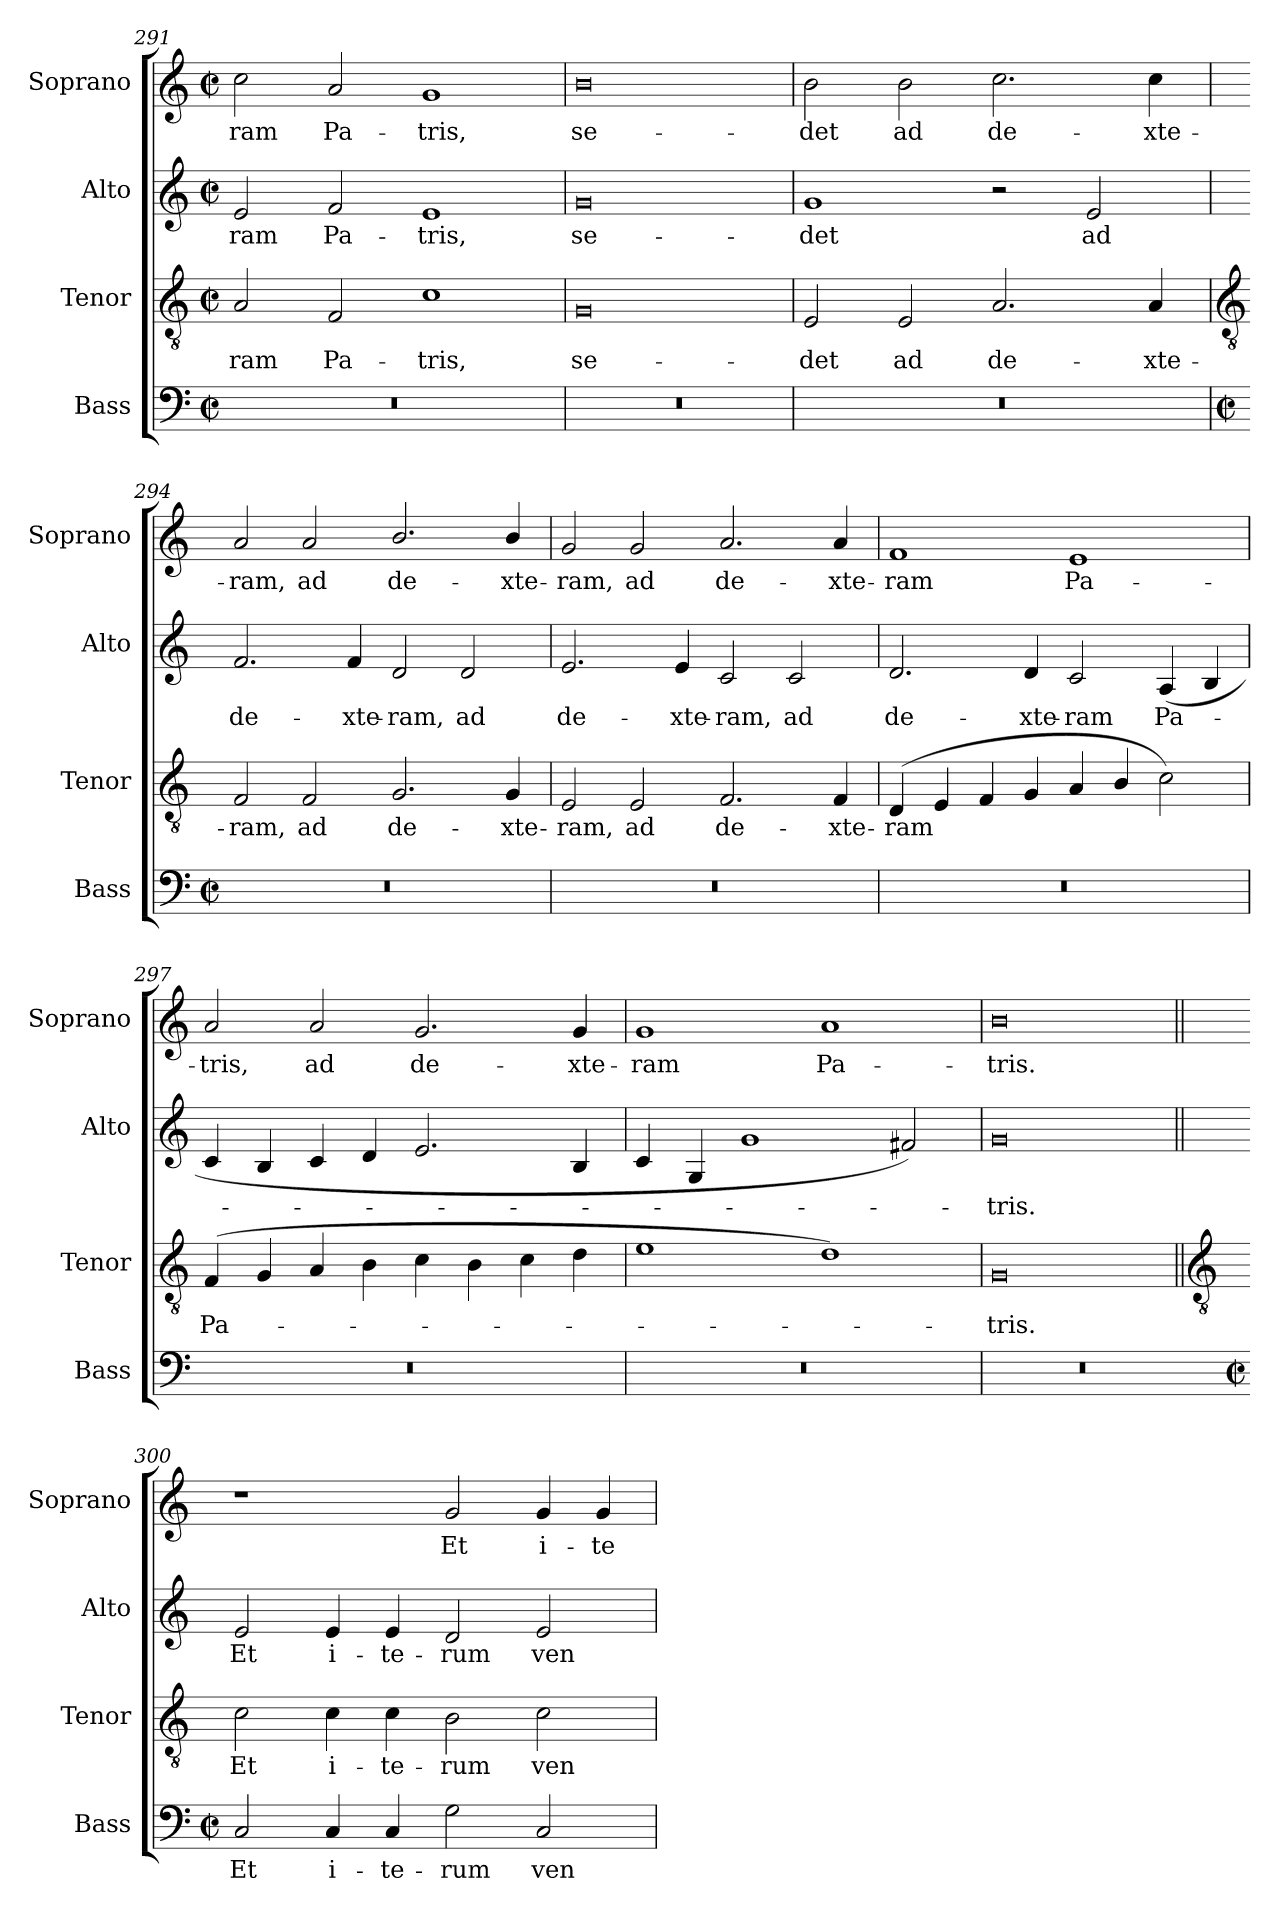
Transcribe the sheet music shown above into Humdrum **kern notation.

**kern	**text	**kern	**text	**kern	**text	**kern	**text
*part4	*part4	*part3	*part3	*part2	*part2	*part1	*part1
*staff4	*staff4	*staff3	*staff3	*staff2	*staff2	*staff1	*staff1
*I"Bass	*	*I"Tenor	*	*I"Alto	*	*I"Soprano	*
*I'Bass	*	*I'Tenor	*	*I'Alto	*	*I'Soprano	*
*clefF4	*	*clefGv2	*	*clefG2	*	*clefG2	*
*k[]	*	*k[]	*	*k[]	*	*k[]	*
*C:	*	*C:	*	*C:	*	*C:	*
*M4/2	*	*M4/2	*	*M4/2	*	*M4/2	*
*met(c|)	*	*met(c|)	*	*met(c|)	*	*met(c|)	*
=291	=291	=291	=291	=291	=291	=291	=291
!	!	!	!LO:LY:b	!	!LO:LY:b	!	!LO:LY:b
0r	.	2A	-ram	2e	-ram	2cc	-ram
!	!	!	!LO:LY:b	!	!LO:LY:b	!	!LO:LY:b
.	.	2F	Pa-	2f	Pa-	2a	Pa-
!	!	!	!LO:LY:b	!	!LO:LY:b	!	!LO:LY:b
.	.	1c	-tris,	1e	-tris,	1g	-tris,
=292	=292	=292	=292	=292	=292	=292	=292
!	!	!	!LO:LY:b	!	!LO:LY:b	!	!LO:LY:b
0r	.	0G	se-	0g	se-	0b	se-
=293	=293	=293	=293	=293	=293	=293	=293
!	!	!	!LO:LY:b	!	!LO:LY:b	!	!LO:LY:b
0r	.	2E	-det	1g	-det	2b	-det
!	!	!	!LO:LY:b	!	!	!	!LO:LY:b
.	.	2E	ad	.	.	2b	ad
!	!	!	!LO:LY:b	!	!	!	!LO:LY:b
.	.	2.A	de-	2r	.	2.cc	de-
!	!	!	!	!	!LO:LY:b	!	!
.	.	.	.	2e	ad	.	.
!	!	!	!LO:LY:b	!	!	!	!LO:LY:b
.	.	4A	-xte-	.	.	4cc	-xte-
!!LO:LB:g=z
=294	=294	=294	=294	=294	=294	=294	=294
*	*	*clefGv2	*	*	*	*	*
*M4/2	*	*	*	*	*	*	*
*met(c|)	*	*	*	*	*	*	*
!	!	!	!LO:LY:b	!	!LO:LY:b	!	!LO:LY:b
0r	.	2F	-ram,	2.f	de-	2a	-ram,
!	!	!	!LO:LY:b	!	!	!	!LO:LY:b
.	.	2F	ad	.	.	2a	ad
!	!	!	!	!	!LO:LY:b	!	!
.	.	.	.	4f	-xte-	.	.
!	!	!	!LO:LY:b	!	!LO:LY:b	!	!LO:LY:b
.	.	2.G	de-	2d	-ram,	2.b/	de-
!	!	!	!	!	!LO:LY:b	!	!
.	.	.	.	2d	ad	.	.
!	!	!	!LO:LY:b	!	!	!	!LO:LY:b
.	.	4G	-xte-	.	.	4b/	-xte-
=295	=295	=295	=295	=295	=295	=295	=295
!	!	!	!LO:LY:b	!	!LO:LY:b	!	!LO:LY:b
0r	.	2E	-ram,	2.e	de-	2g	-ram,
!	!	!	!LO:LY:b	!	!	!	!LO:LY:b
.	.	2E	ad	.	.	2g	ad
!	!	!	!	!	!LO:LY:b	!	!
.	.	.	.	4e	-xte-	.	.
!	!	!	!LO:LY:b	!	!LO:LY:b	!	!LO:LY:b
.	.	2.F	de-	2c	-ram,	2.a	de-
!	!	!	!	!	!LO:LY:b	!	!
.	.	.	.	2c	ad	.	.
!	!	!	!LO:LY:b	!	!	!	!LO:LY:b
.	.	4F	-xte-	.	.	4a	-xte-
=296	=296	=296	=296	=296	=296	=296	=296
!	!	!	!LO:LY:b	!	!LO:LY:b	!	!LO:LY:b
0r	.	(<4D	-ram	2.d	de-	1f	-ram
.	.	4E	.	.	.	.	.
.	.	4F	.	.	.	.	.
!	!	!	!	!	!LO:LY:b	!	!
.	.	4G	.	4d	-xte-	.	.
!	!	!	!	!	!LO:LY:b	!	!LO:LY:b
.	.	4A	.	2c	-ram	1e	Pa-
.	.	4B/	.	.	.	.	.
!	!	!	!	!	!LO:LY:b	!	!
.	.	2c)	.	(<4A	Pa-	.	.
.	.	.	.	4B	.	.	.
=297	=297	=297	=297	=297	=297	=297	=297
!	!	!	!LO:LY:b	!	!	!	!LO:LY:b
0r	.	(<4F	Pa-	4c	.	2a	-tris,
.	.	4G	.	4B	.	.	.
!	!	!	!	!	!	!	!LO:LY:b
.	.	4A	.	4c	.	2a	ad
.	.	4B	.	4d	.	.	.
!	!	!	!	!	!	!	!LO:LY:b
.	.	4c	.	2.e	.	2.g	de-
.	.	4B	.	.	.	.	.
.	.	4c	.	.	.	.	.
!	!	!	!	!	!	!	!LO:LY:b
.	.	4d	.	4B	.	4g	-xte-
=298	=298	=298	=298	=298	=298	=298	=298
!	!	!	!	!	!	!	!LO:LY:b
0r	.	1e	.	4c	.	1g	-ram
.	.	.	.	4G	.	.	.
.	.	.	.	1g	.	.	.
!	!	!	!	!	!	!	!LO:LY:b
.	.	1d)	.	.	.	1a	Pa-
.	.	.	.	2f#X)	.	.	.
=299	=299	=299	=299	=299	=299	=299	=299
!	!	!	!LO:LY:b	!	!LO:LY:b	!	!LO:LY:b
0r	.	0G	tris.	0g	tris.	0b	-tris.
!!LO:LB:g=z
=300	=300||	=300||	=300||	=300||	=300||	=300||	=300||
*	*	*clefGv2	*	*	*	*	*
*k[]	*	*	*	*	*	*	*
*C:	*	*	*	*	*	*	*
*M4/2	*	*	*	*	*	*	*
*met(c|)	*	*	*	*	*	*	*
!	!LO:LY:b	!	!LO:LY:b	!	!LO:LY:b	!	!
2C	Et	2c	Et	2e	Et	1r	.
!	!LO:LY:b	!	!LO:LY:b	!	!LO:LY:b	!	!
4C	i-	4c	i-	4e	i-	.	.
!	!LO:LY:b	!	!LO:LY:b	!	!LO:LY:b	!	!
4C	-te-	4c	-te-	4e	-te-	.	.
!	!LO:LY:b	!	!LO:LY:b	!	!LO:LY:b	!	!LO:LY:b
2G	-rum	2B	-rum	2d	-rum	2g	Et
!	!LO:LY:b	!	!LO:LY:b	!	!LO:LY:b	!	!LO:LY:b
2C	ven-	2c	ven-	2e	ven-	4g	i-
!	!	!	!	!	!	!	!LO:LY:b
.	.	.	.	.	.	4g	-te-
=	=	=	=	=	=	=	=
*-	*-	*-	*-	*-	*-	*-	*-
